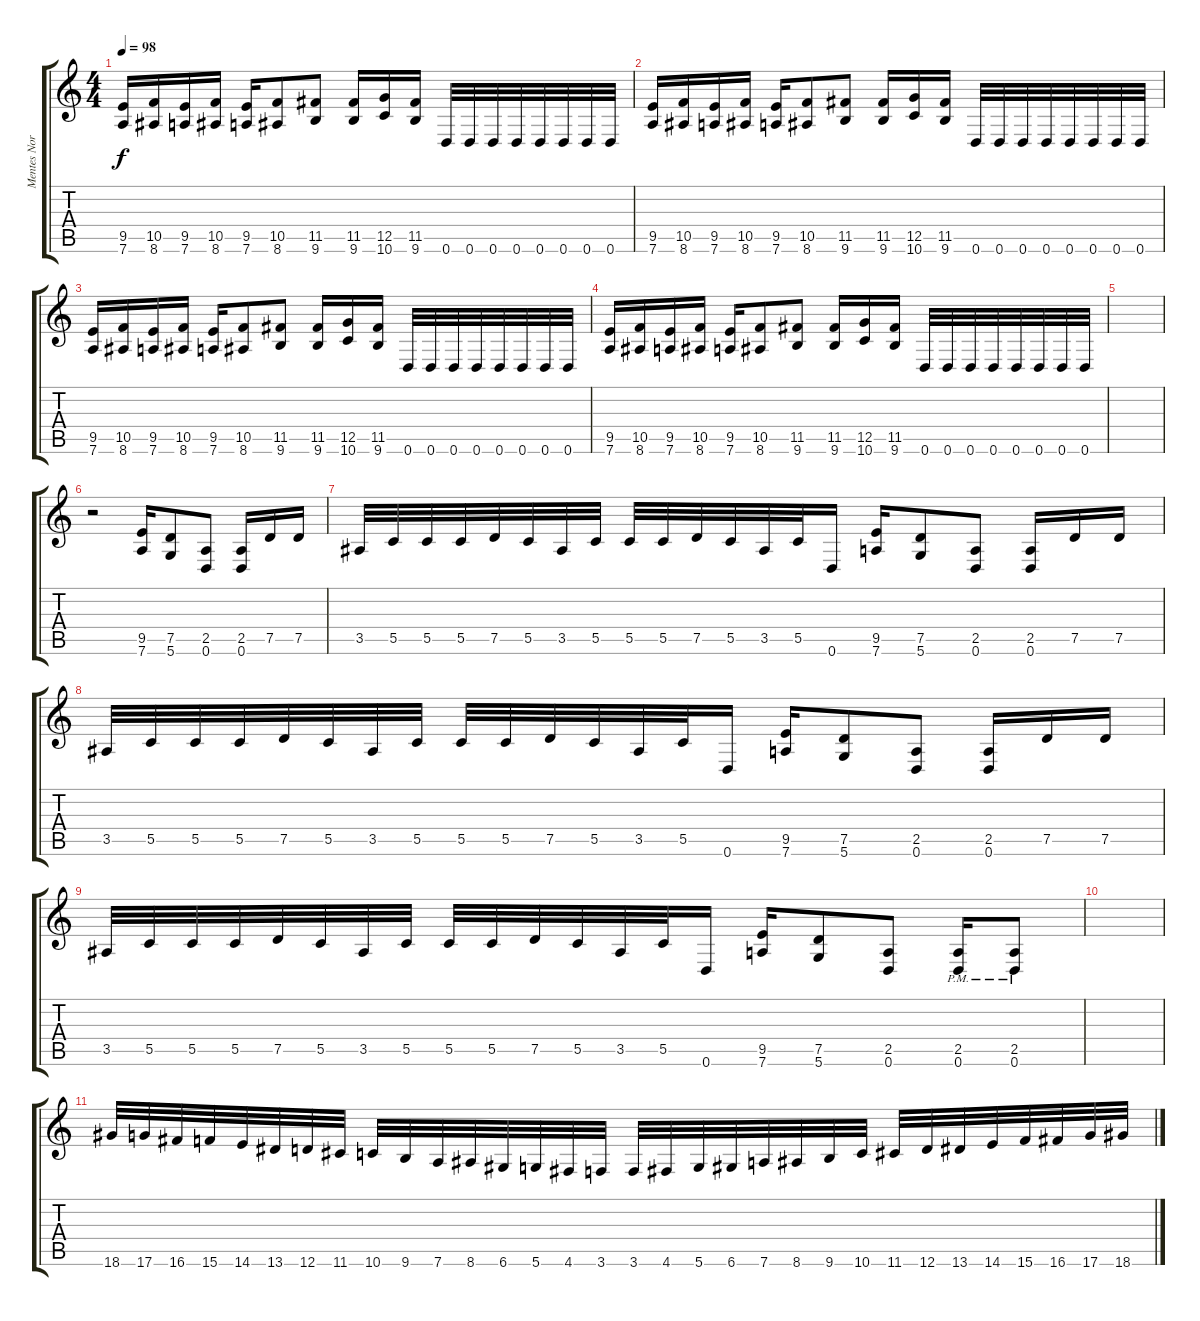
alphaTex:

\track ("Mentes Norbert" "Mentes Nor") {instrument distortionguitar}
\staff {score tabs}
\tuning (D4 A3 F3 C3 G2 D2) {hide}
\ts (4 4)
\tempo 98
\clef g2
\ks c
(9.5 7.6).16{dy f} (10.5 8.6).16 (9.5 7.6).16 (10.5 8.6).16 (9.5 7.6).16 (10.5 8.6).8 (11.5 9.6).8 (11.5 9.6).16 (12.5 10.6).16 (11.5 9.6).16 0.6.32 0.6.32 0.6.32 0.6.32 0.6.32 0.6.32 0.6.32 0.6.32 |
(9.5 7.6).16 (10.5 8.6).16 (9.5 7.6).16 (10.5 8.6).16 (9.5 7.6).16 (10.5 8.6).8 (11.5 9.6).8 (11.5 9.6).16 (12.5 10.6).16 (11.5 9.6).16 0.6.32 0.6.32 0.6.32 0.6.32 0.6.32 0.6.32 0.6.32 0.6.32 |
(9.5 7.6).16 (10.5 8.6).16 (9.5 7.6).16 (10.5 8.6).16 (9.5 7.6).16 (10.5 8.6).8 (11.5 9.6).8 (11.5 9.6).16 (12.5 10.6).16 (11.5 9.6).16 0.6.32 0.6.32 0.6.32 0.6.32 0.6.32 0.6.32 0.6.32 0.6.32 |
(9.5 7.6).16 (10.5 8.6).16 (9.5 7.6).16 (10.5 8.6).16 (9.5 7.6).16 (10.5 8.6).8 (11.5 9.6).8 (11.5 9.6).16 (12.5 10.6).16 (11.5 9.6).16 0.6.32 0.6.32 0.6.32 0.6.32 0.6.32 0.6.32 0.6.32 0.6.32 |
|
r.2 (9.5 7.6).16 (7.5 5.6).8 (2.5 0.6).8 (2.5 0.6).16 7.5.16 7.5.16 |
3.5.32 5.5.32 5.5.32 5.5.32 7.5.32 5.5.32 3.5.32 5.5.32 5.5.32 5.5.32 7.5.32 5.5.32 3.5.32 5.5.32 0.6.16 (9.5 7.6).16 (7.5 5.6).8 (2.5 0.6).8 (2.5 0.6).16 7.5.16 7.5.16 |
3.5.32 5.5.32 5.5.32 5.5.32 7.5.32 5.5.32 3.5.32 5.5.32 5.5.32 5.5.32 7.5.32 5.5.32 3.5.32 5.5.32 0.6.16 (9.5 7.6).16 (7.5 5.6).8 (2.5 0.6).8 (2.5 0.6).16 7.5.16 7.5.16 |
3.5.32 5.5.32 5.5.32 5.5.32 7.5.32 5.5.32 3.5.32 5.5.32 5.5.32 5.5.32 7.5.32 5.5.32 3.5.32 5.5.32 0.6.16 (9.5 7.6).16 (7.5 5.6).8 (2.5 0.6).8 (2.5{pm} 0.6{pm}).16 (2.5{pm} 0.6{pm}).8 |
|
18.6.32 17.6.32 16.6.32 15.6.32 14.6.32 13.6.32 12.6.32 11.6.32 10.6.32 9.6.32 7.6.32 8.6.32 6.6.32 5.6.32 4.6.32 3.6.32 3.6.32 4.6.32 5.6.32 6.6.32 7.6.32 8.6.32 9.6.32 10.6.32 11.6.32 12.6.32 13.6.32 14.6.32 15.6.32 16.6.32 17.6.32 18.6.32
